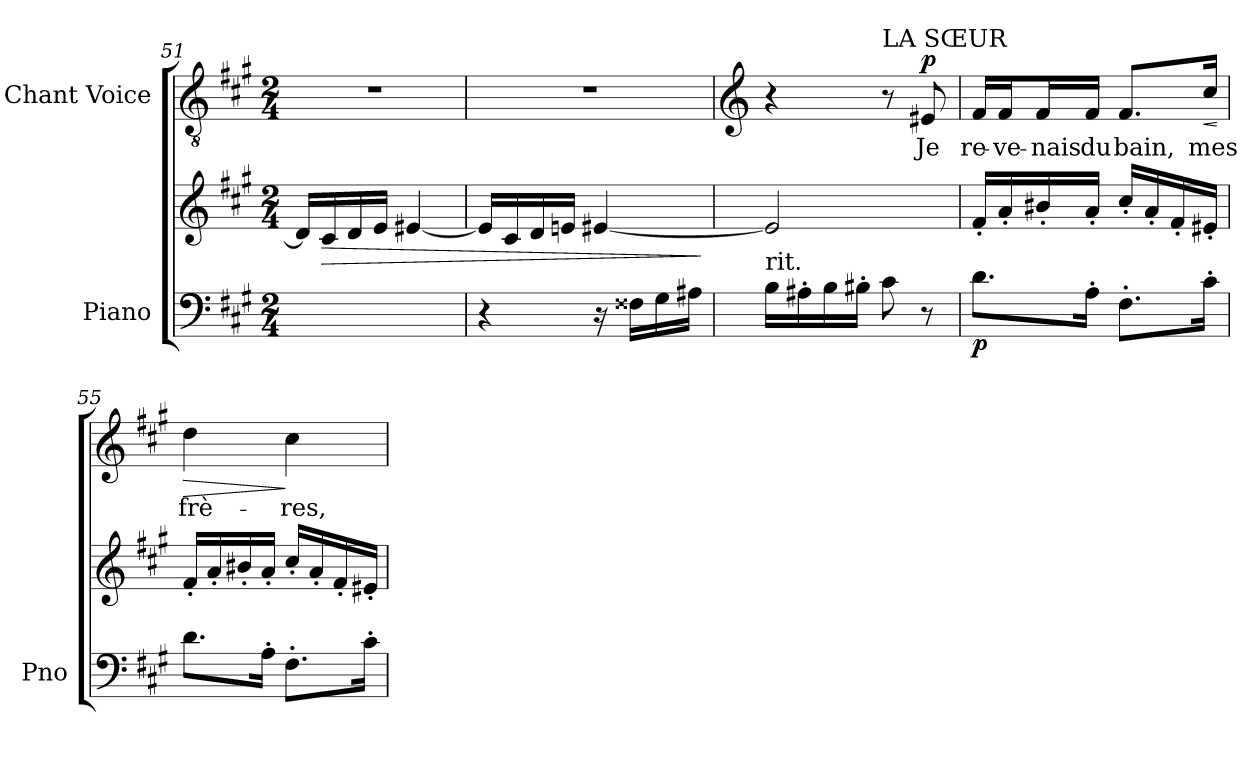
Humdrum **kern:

**kern	**kern	**dynam	**kern	**text	**dynam
*part2	*part2	*part2	*part1	*part1	*part1
*staff3	*staff2	*staff2/3	*staff1	*staff1	*staff1
*I"Piano	*	*	*I"Chant Voice	*	*
*I'Pno	*	*	*	*	*
*clefF4	*clefG2	*	*clefGv2	*	*
*k[f#c#g#]	*k[f#c#g#]	*	*k[f#c#g#]	*	*
*M2/4	*M2/4	*	*M2/4	*	*
=51	=51	=51	=51	=51	=51
2ryy	16d/LL]	.	2r	.	.
!	!	!LO:HP:b	!	!	!
.	16c#/	>	.	.	.
.	16d/	.	.	.	.
.	16e/JJ	.	.	.	.
.	[>4e#X/	.	.	.	.
=52	=52	=52	=52	=52	=52
4r	16e#/LL]	.	2r	.	.
.	16c#/	.	.	.	.
.	16d/	.	.	.	.
.	16enj/JJ	.	.	.	.
16r	[>4e#X/	.	.	.	.
16F##X\LL	.	.	.	.	.
16G#\	.	.	.	.	.
16A#X\JJ	.	.	.	.	.
.	.	]	.	.	.
=53	=53	=53	=53	=53	=53
*	*	*	*clefG2	*	*
!LO:TX:a:t=rit.	!	!	!	!	!
16B\LL	2e#/]	.	4r	.	.
16A#X'\	.	.	.	.	.
16B\	.	.	.	.	.
16B#X'\JJ	.	.	.	.	.
!	!	!	!LO:TX:a:t=LA SŒUR	!	!
8c#\	.	.	8r	.	.
!	!	!	!	!	!LO:DY:a
8r	.	.	8e#X/	Je	p
=54	=54	=54	=54	=54	=54
!	!	!LO:DY:b=2	!	!	!
8.d\L	16f#'/LL	p	16f#/LL	re-	.
.	16a'/	.	16f#/J	-ve-	.
.	16b#X'/	.	16f#/L	-nais	.
16A'\Jk	16a'/JJ	.	16f#/JJ	du	.
8.F#'\L	16cc#'/LL	.	8.f#/L	bain,	.
.	16a'/	.	.	.	.
.	16f#'/	.	.	.	.
!	!	!	!	!	!LO:HP:b
16c#'\Jk	16e#X'/JJ	.	16cc#/Jk	mes	<
.	.	.	.	.	[
=55	=55	=55	=55	=55	=55
!	!	!	!	!	!LO:HP:b
8.d\L	16f#'/LL	.	4dd\	frè-	>
.	16a'/	.	.	.	.
.	16b#X'/	.	.	.	.
16A'\Jk	16a'/JJ	.	.	.	.
8.F#'\L	16cc#'/LL	.	4cc#\	-res,	]
.	16a'/	.	.	.	.
.	16f#'/	.	.	.	.
16c#'\Jk	16e#X'/JJ	.	.	.	.
=	=	=	=	=	=
*-	*-	*-	*-	*-	*-
